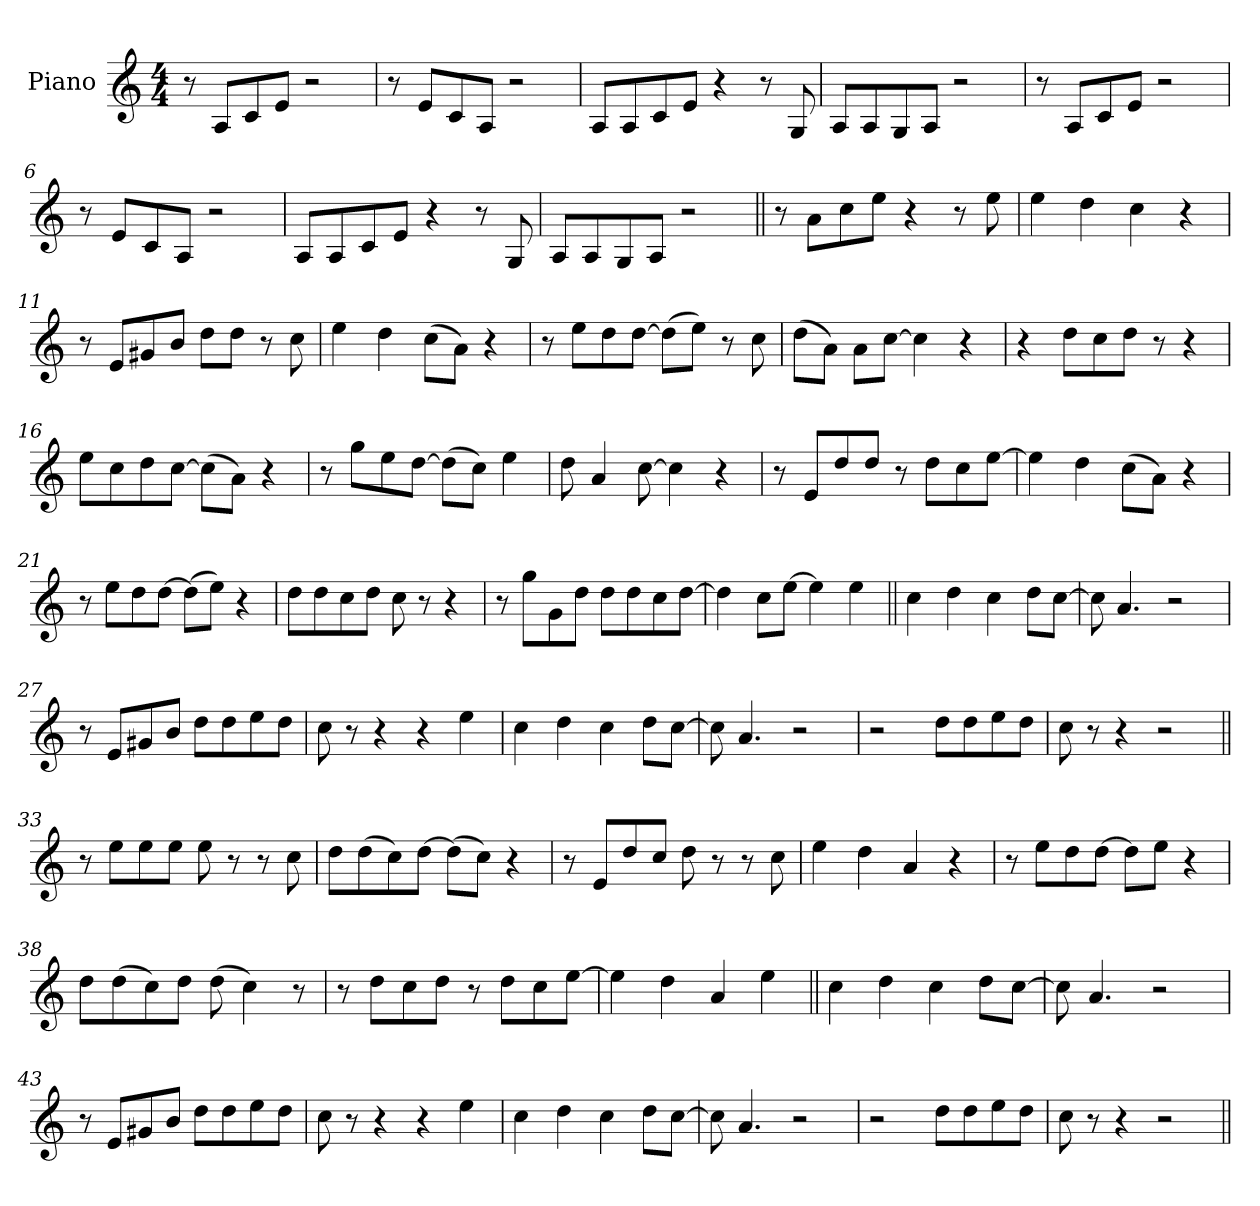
**kern
*part1
*staff1
*I"Piano
*I'Pno.
*clefG2
*k[]
*M4/4
=1
8r
8A!L
8c!
8e!J
2r
=2
8r
8e!L
8c!
8A!J
2r
=3
8A!L
8A!
8c!
8e!J
4r
8r
8G!
=4
8A!L
8A!
8G!
8A!J
2r
=5
8r
8A!L
8c!
8e!J
2r
=6
8r
8e!L
8c!
8A!J
2r
=7
8A!L
8A!
8c!
8e!J
4r
8r
8G!
=8
8A!L
8A!
8G!
8A!J
2r
=9||
8r
8aL
8cc
8eeJ
4r
8r
8ee
=10
4ee
4dd
4cc
4r
=11
8r
8eL
8g#X
8bJ
8ddL
8ddJ
8r
8cc
=12
4ee
4dd
(8ccL
8aJ)
4r
=13
8r
8eeL
8dd
[8ddJ
(8ddL]
8eeJ)
8r
8cc
=14
(8ddL
8aJ)
8aL
[8ccJ
4cc]
4r
=15
4r
8ddL
8cc
8ddJ
8r
4r
=16
8eeL
8cc
8dd
[8ccJ
(8ccL]
8aJ)
4r
=17
8r
8ggL
8ee
[8ddJ
(8ddL]
8ccJ)
4ee
=18
8dd
4a
[8cc
4cc]
4r
=19
8r
8eL
8dd
8ddJ
8r
8ddL
8cc
[8eeJ
=20
4ee]
4dd
(8ccL
8aJ)
4r
=21
8r
8eeL
8dd
[8ddJ
(8ddL]
8eeJ)
4r
=22
8ddL
8dd
8cc
8ddJ
8cc
8r
4r
=23
8r
8ggL
8g
8ddJ
8ddL
8dd
8cc
[8ddJ
=24
4dd]
8ccL
[8eeJ
4ee]
4ee
=25||
4cc
4dd
4cc
8ddL
[8ccJ
=26
8cc]
4.a
2r
=27
8r
8eL
8g#X
8bJ
8ddL
8dd
8ee
8ddJ
=28
8cc
8r
4r
4r
4ee
=29
4cc
4dd
4cc
8ddL
[8ccJ
=30
8cc]
4.a
2r
=31
2r
8ddL
8dd
8ee
8ddJ
=32
8cc
8r
4r
2r
=33||
8r
8eeL
8ee
8eeJ
8ee
8r
8r
8cc
=34
8ddL
(8dd
8cc)
[8ddJ
(8ddL]
8ccJ)
4r
=35
8r
8eL
8dd
8ccJ
8dd
8r
8r
8cc
=36
4ee
4dd
4a
4r
=37
8r
8eeL
8dd
[8ddJ
8ddL]
8eeJ
4r
=38
8ddL
(8dd
8cc)
8ddJ
(8dd
4cc)
8r
=39
8r
8ddL
8cc
8ddJ
8r
8ddL
8cc
[8eeJ
=40
4ee]
4dd
4a
4ee
=41||
4cc
4dd
4cc
8ddL
[8ccJ
=42
8cc]
4.a
2r
=43
8r
8eL
8g#X
8bJ
8ddL
8dd
8ee
8ddJ
=44
8cc
8r
4r
4r
4ee
=45
4cc
4dd
4cc
8ddL
[8ccJ
=46
8cc]
4.a
2r
=47
2r
8ddL
8dd
8ee
8ddJ
=48
8cc
8r
4r
2r
=||
*-
